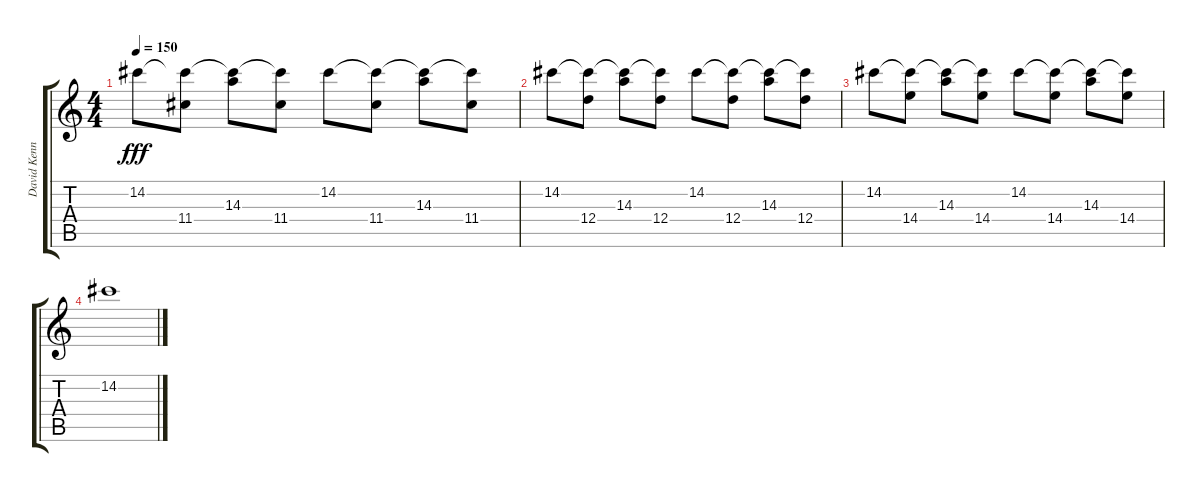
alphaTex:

\track ("David Kennedy - Clean Guitar" "David Kenn") {instrument electricguitarclean}
\staff {score tabs}
\tuning (E4 B3 G3 D3 A2 E2) {hide}
\ts (4 4)
\tempo 150
\clef g2
\ks c
14.2.8{dy fff} (14.2{t} 11.4).8 (14.2{t} 14.3).8 (14.2{t} 11.4).8 14.2.8 (14.2{t} 11.4).8 (14.2{t} 14.3).8 (14.2{t} 11.4).8 |
14.2.8 (14.2{t} 12.4).8 (14.2{t} 14.3).8 (14.2{t} 12.4).8 14.2.8 (14.2{t} 12.4).8 (14.2{t} 14.3).8 (14.2{t} 12.4).8 |
14.2.8 (14.2{t} 14.4).8 (14.2{t} 14.3).8 (14.2{t} 14.4).8 14.2.8 (14.2{t} 14.4).8 (14.2{t} 14.3).8 (14.2{t} 14.4).8 |
14.2.1
